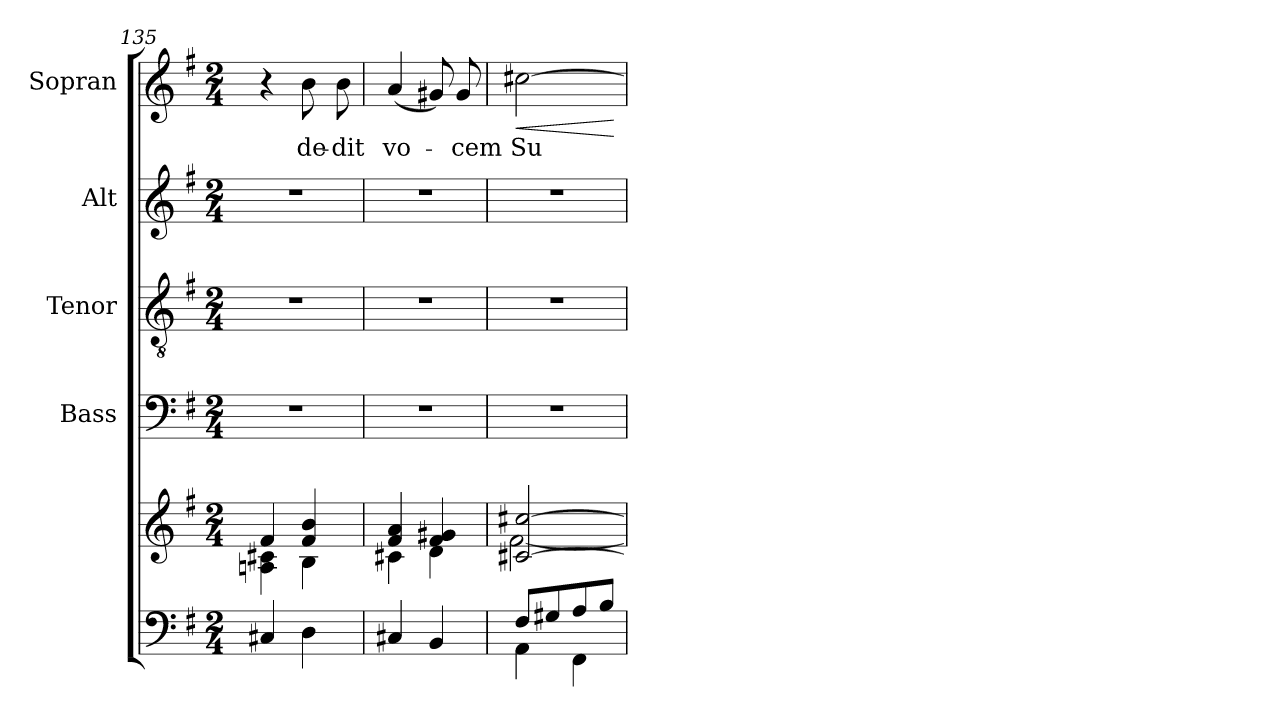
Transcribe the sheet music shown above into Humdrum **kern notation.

**kern	**kern	**kern	**kern	**kern	**kern	**text	**dynam
*part5	*part5	*part4	*part3	*part2	*part1	*part1	*part1
*staff6	*staff5	*staff4	*staff3	*staff2	*staff1	*staff1	*staff1
*	*	*I"Bass	*I"Tenor	*I"Alt	*I"Sopran	*	*
*	*	*I'B.	*I'T.	*I'A.	*I'S.	*	*
*clefF4	*clefG2	*clefF4	*clefGv2	*clefG2	*clefG2	*	*
*k[f#]	*k[f#]	*k[f#]	*k[f#]	*k[f#]	*k[f#]	*	*
*G:	*G:	*G:	*G:	*G:	*G:	*	*
*M2/4	*M2/4	*M2/4	*M2/4	*M2/4	*M2/4	*	*
=135	=135	=135	=135	=135	=135	=135	=135
*	*^	*	*	*	*	*	*
4C#X/	4f#/	4An\ 4c#X\	2r	2r	2r	4r	.	.
!	!	!	!	!	!	!	!LO:LY:b	!
4D\	4f#/ 4b/	4B\	.	.	.	8b\	de-	.
!	!	!	!	!	!	!	!LO:LY:b	!
.	.	.	.	.	.	8b\	-dit	.
=136	=136	=136	=136	=136	=136	=136	=136	=136
!	!	!	!	!	!	!	!LO:LY:b	!
4C#X/	4f#/ 4a/	4c#X\	2r	2r	2r	(<4a/	vo-	.
4BB/	4f#/ 4g#X/	4d\	.	.	.	8g#X/)	.	.
!	!	!	!	!	!	!	!LO:LY:b	!
.	.	.	.	.	.	8g#/	-cem	.
=137	=137	=137	=137	=137	=137	=137	=137	=137
*^	*	*	*	*	*	*	*	*
!	!	!	!	!	!	!	!	!LO:LY:b	!LO:HP:b
8F#/L	4AA\	[<2c#X/ [>2cc#X/	[>2f#\	2r	2r	2r	[2cc#X\	Su-	<
8G#X/	.	.	.	.	.	.	.	.	.
8A/	4FF#\	.	.	.	.	.	.	.	.
8B/J	.	.	.	.	.	.	.	.	.
*v	*v	*	*	*	*	*	*	*	*
*	*v	*v	*	*	*	*	*	*
.	.	.	.	.	.	.	[
=	=	=	=	=	=	=	=
*-	*-	*-	*-	*-	*-	*-	*-
